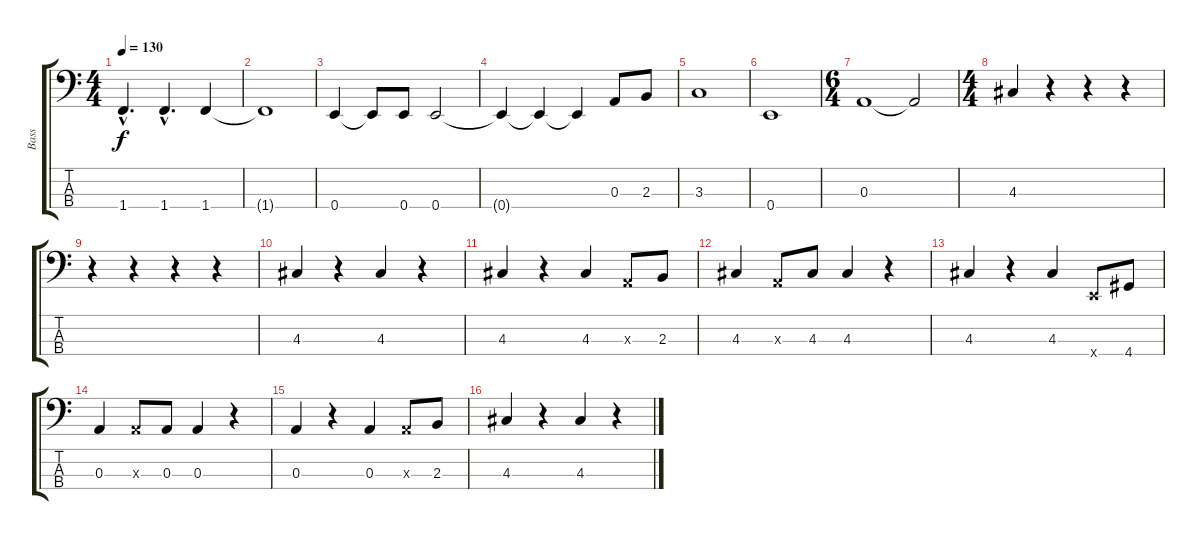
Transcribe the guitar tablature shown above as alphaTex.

\track ("Bass" "Bass") {instrument electricbassfinger}
\staff {score tabs}
\tuning (G2 D2 A1 E1) {hide}
\ts (4 4)
\tempo 130
\clef f4
\ks c
1.4{hac}.4{d dy f} 1.4{hac}.4{d} 1.4.4 |
1.4{t}.1 |
0.4.4 0.4{t}.8 0.4.8 0.4.2 |
0.4{t}.4 0.4{t}.4 0.4{t}.4 0.3.8 2.3.8 |
3.3.1 |
0.4.1 |
\ts (6 4)
0.3.1 0.3{t}.2 |
\ts (4 4)
4.3.4 r.4 r.4 r.4 |
r.4 r.4 r.4 r.4 |
4.3.4 r.4 4.3.4 r.4 |
4.3.4 r.4 4.3.4 0.3{x}.8 2.3.8 |
4.3.4 0.3{x}.8 4.3.8 4.3.4 r.4 |
4.3.4 r.4 4.3.4 0.4{x}.8 4.4.8 |
0.3.4 0.3{x}.8 0.3.8 0.3.4 r.4 |
0.3.4 r.4 0.3.4 0.3{x}.8 2.3.8 |
4.3.4 r.4 4.3.4 r.4
